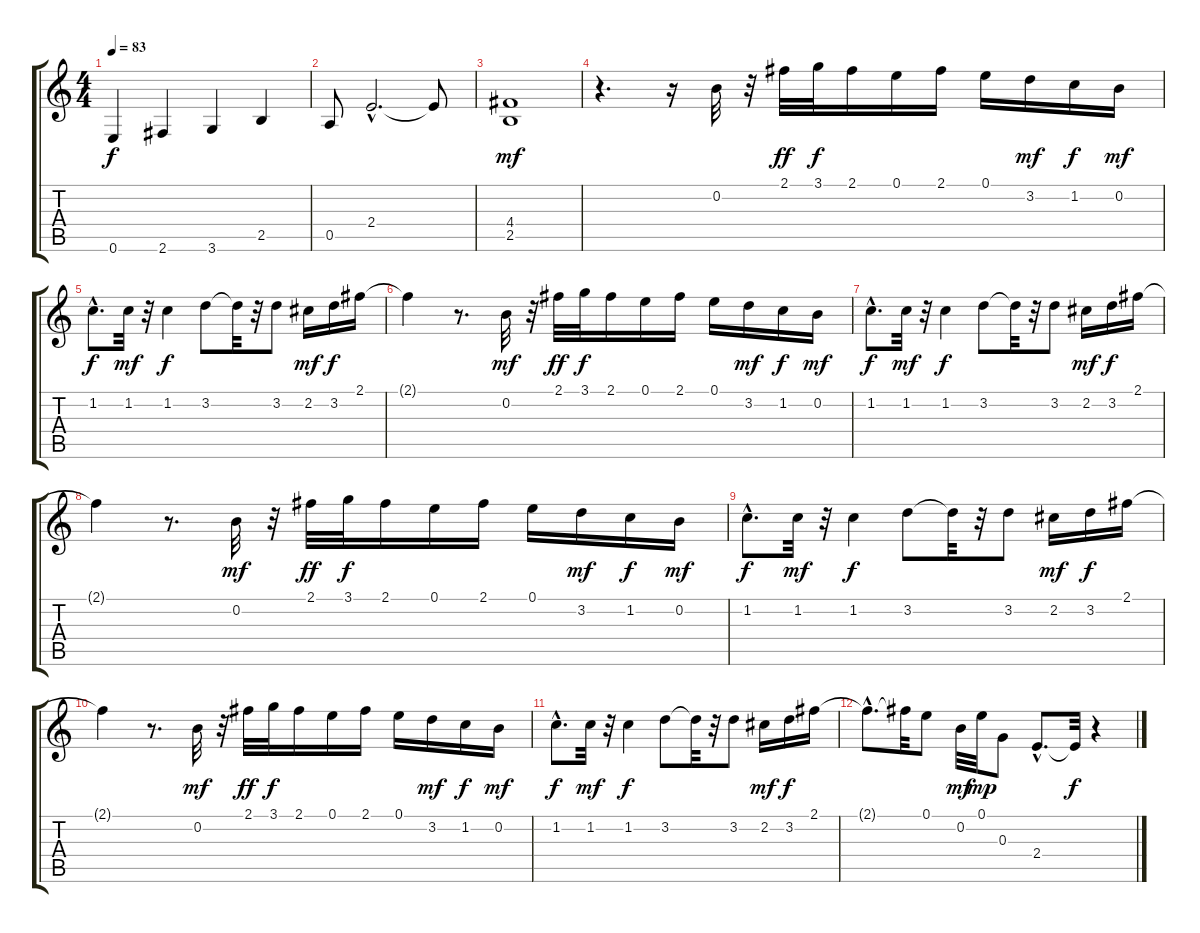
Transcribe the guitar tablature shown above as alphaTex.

\track "" {instrument acousticguitarnylon}
\staff {score tabs}
\tuning (E4 B3 G3 D3 A2 E2) {hide}
\ts (4 4)
\tempo 83
\clef g2
\ks c
0.6.4{dy f} 2.6.4 3.6.4 2.5.4 |
0.5.8 2.4{hac}.2{d} 2.4{t}.8 |
(4.4 2.5).1{dy mf} |
r.4{d} r.16 0.2.32 r.32 2.1.32{dy ff} 3.1.32{dy f} 2.1.16 0.1.16 2.1.16 0.1.16 3.2.16{dy mf} 1.2.16{dy f} 0.2.16{dy mf} |
1.2{hac}.8{d dy f} 1.2.32{dy mf} r.32 1.2.4{dy f} 3.2.8 3.2{t}.32 r.32 3.2.8 2.2.16{dy mf} 3.2.16{dy f} 2.1.16 |
2.1{t}.4 r.8{d} 0.2.32{dy mf} r.32 2.1.32{dy ff} 3.1.32{dy f} 2.1.16 0.1.16 2.1.16 0.1.16 3.2.16{dy mf} 1.2.16{dy f} 0.2.16{dy mf} |
1.2{hac}.8{d dy f} 1.2.32{dy mf} r.32 1.2.4{dy f} 3.2.8 3.2{t}.32 r.32 3.2.8 2.2.16{dy mf} 3.2.16{dy f} 2.1.16 |
2.1{t}.4 r.8{d} 0.2.32{dy mf} r.32 2.1.32{dy ff} 3.1.32{dy f} 2.1.16 0.1.16 2.1.16 0.1.16 3.2.16{dy mf} 1.2.16{dy f} 0.2.16{dy mf} |
1.2{hac}.8{d dy f} 1.2.32{dy mf} r.32 1.2.4{dy f} 3.2.8 3.2{t}.32 r.32 3.2.8 2.2.16{dy mf} 3.2.16{dy f} 2.1.16 |
2.1{t}.4 r.8{d} 0.2.32{dy mf} r.32 2.1.32{dy ff} 3.1.32{dy f} 2.1.16 0.1.16 2.1.16 0.1.16 3.2.16{dy mf} 1.2.16{dy f} 0.2.16{dy mf} |
1.2{hac}.8{d dy f} 1.2.32{dy mf} r.32 1.2.4{dy f} 3.2.8 3.2{t}.32 r.32 3.2.8 2.2.16{dy mf} 3.2.16{dy f} 2.1.16 |
2.1{hac t}.8{d} 2.1{t}.32 0.1.8 0.2.32{dy mf} 0.1.32{dy mp} 0.3.8 2.4{hac}.8{d} 2.4{t}.32{dy f} r.4
